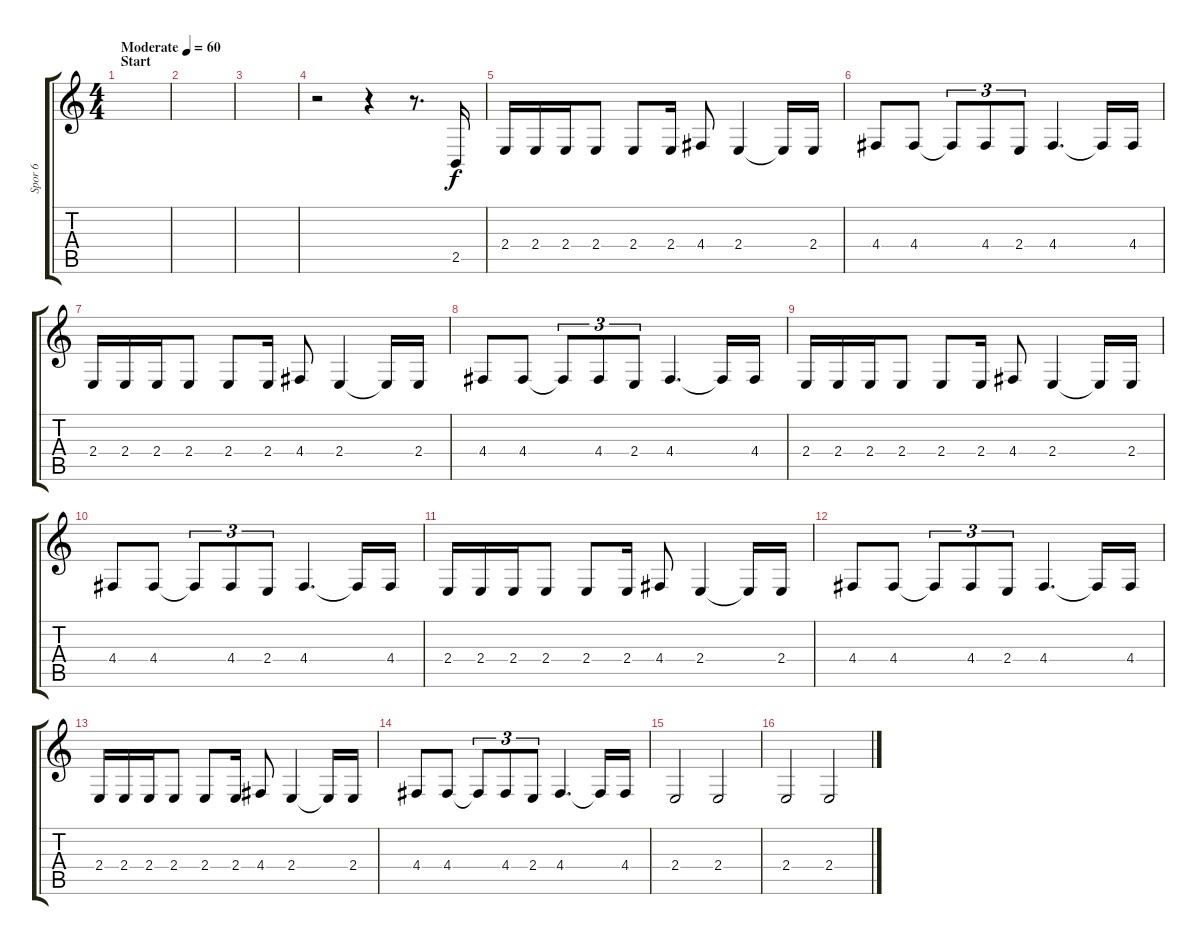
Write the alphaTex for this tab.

\track ("Spor 6" "Spor 6") {instrument voiceoohs}
\staff {score tabs}
\tuning (E4 B3 G3 D3 A2 E2) {hide}
\ts (4 4)
\section ("" "Start")
\tempo (60 "Moderate")
\clef g2
\ks c
|
|
|
r.2 r.4 r.8{d} 2.5.16 |
2.4.16 2.4.16 2.4.16 2.4.8 2.4.8 2.4.16 4.4.8 2.4.4 2.4{t}.16 2.4.16 |
4.4.8 4.4.8 4.4{t}.8{tu (3 2)} 4.4.8{tu (3 2)} 2.4.8{tu (3 2)} 4.4.4{d} 4.4{t}.16 4.4.16 |
2.4.16 2.4.16 2.4.16 2.4.8 2.4.8 2.4.16 4.4.8 2.4.4 2.4{t}.16 2.4.16 |
4.4.8 4.4.8 4.4{t}.8{tu (3 2)} 4.4.8{tu (3 2)} 2.4.8{tu (3 2)} 4.4.4{d} 4.4{t}.16 4.4.16 |
2.4.16 2.4.16 2.4.16 2.4.8 2.4.8 2.4.16 4.4.8 2.4.4 2.4{t}.16 2.4.16 |
4.4.8 4.4.8 4.4{t}.8{tu (3 2)} 4.4.8{tu (3 2)} 2.4.8{tu (3 2)} 4.4.4{d} 4.4{t}.16 4.4.16 |
2.4.16 2.4.16 2.4.16 2.4.8 2.4.8 2.4.16 4.4.8 2.4.4 2.4{t}.16 2.4.16 |
4.4.8 4.4.8 4.4{t}.8{tu (3 2)} 4.4.8{tu (3 2)} 2.4.8{tu (3 2)} 4.4.4{d} 4.4{t}.16 4.4.16 |
2.4.16 2.4.16 2.4.16 2.4.8 2.4.8 2.4.16 4.4.8 2.4.4 2.4{t}.16 2.4.16 |
4.4.8 4.4.8 4.4{t}.8{tu (3 2)} 4.4.8{tu (3 2)} 2.4.8{tu (3 2)} 4.4.4{d} 4.4{t}.16 4.4.16 |
2.4.2{instrument seashore} 2.4.2 |
2.4.2 2.4.2
